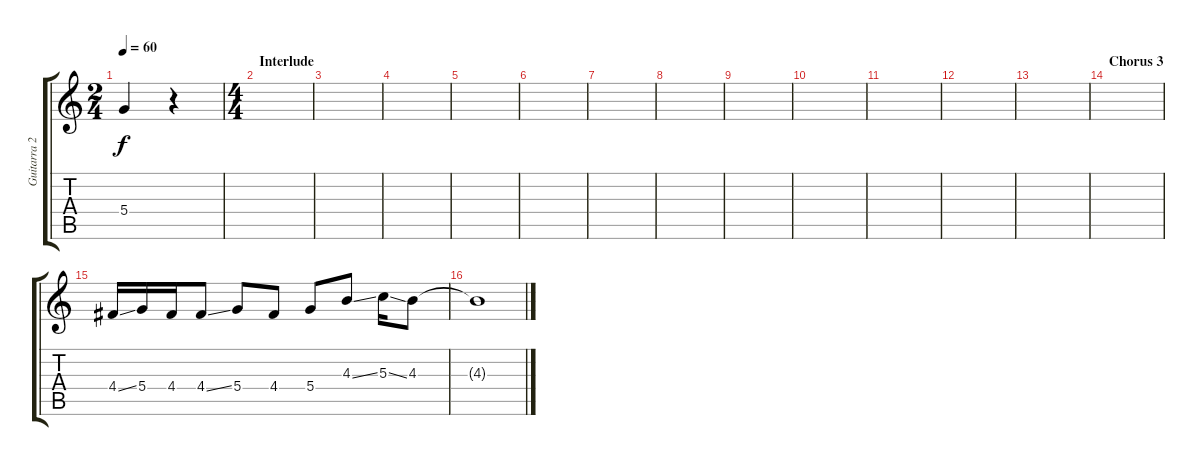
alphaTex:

\track ("Guitarra 2" "Guitarra 2") {instrument overdrivenguitar}
\staff {score tabs}
\tuning (E4 B3 G3 D3 A2 E2) {hide}
\ts (2 4)
\tempo 60
\clef g2
\ks c
5.4{t}.4{dy f} r.4 |
\ts (4 4)
\section ("" "Interlude")
|
|
|
|
|
|
|
|
|
|
|
|
\section ("" "Chorus 3")
|
4.4{ss}.16 5.4.16 4.4.16 4.4{ss}.8 5.4.8 4.4.8 5.4.8 4.3{ss}.8 5.3{ss}.16 4.3.8 |
4.3{t}.1{volume 0}
